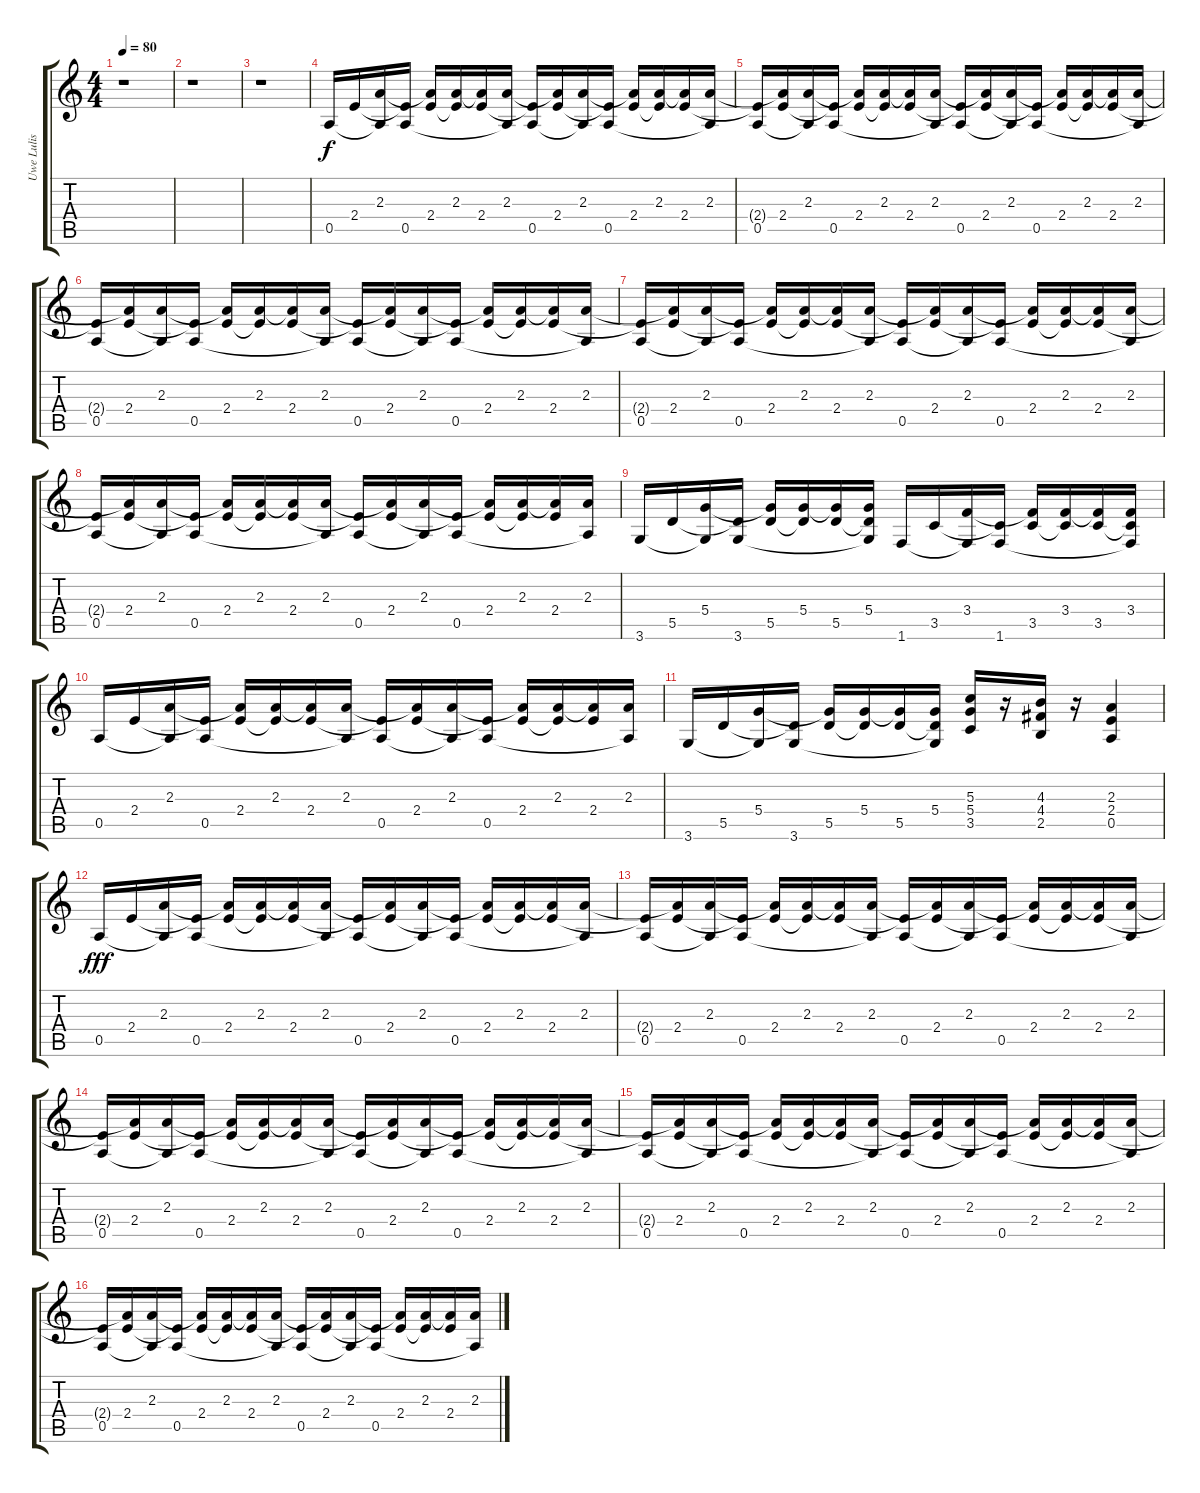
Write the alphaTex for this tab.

\track ("Uwe Lulis" "Uwe Lulis") {instrument acousticguitarsteel}
\staff {score tabs}
\tuning (E4 B3 G3 D3 A2 E2) {hide}
\ts (4 4)
\tempo 80
\clef g2
\ks c
r.1{dy f} |
r.1 |
r.1 |
0.5.16 2.4.16 (2.3 0.5{t}).16 (2.4{t} 0.5).16 (2.3{t} 2.4).16 (2.3 2.4{t}).16 (2.3{t} 2.4).16 (2.3 0.5{t}).16 (2.4{t} 0.5).16 (2.3{t} 2.4).16 (2.3 0.5{t}).16 (2.4{t} 0.5).16 (2.3{t} 2.4).16 (2.3 2.4{t}).16 (2.3{t} 2.4).16 (2.3 0.5{t}).16 |
(2.4{t} 0.5).16 (2.3{t} 2.4).16 (2.3 0.5{t}).16 (2.4{t} 0.5).16 (2.3{t} 2.4).16 (2.3 2.4{t}).16 (2.3{t} 2.4).16 (2.3 0.5{t}).16 (2.4{t} 0.5).16 (2.3{t} 2.4).16 (2.3 0.5{t}).16 (2.4{t} 0.5).16 (2.3{t} 2.4).16 (2.3 2.4{t}).16 (2.3{t} 2.4).16 (2.3 0.5{t}).16 |
(2.4{t} 0.5).16 (2.3{t} 2.4).16 (2.3 0.5{t}).16 (2.4{t} 0.5).16 (2.3{t} 2.4).16 (2.3 2.4{t}).16 (2.3{t} 2.4).16 (2.3 0.5{t}).16 (2.4{t} 0.5).16 (2.3{t} 2.4).16 (2.3 0.5{t}).16 (2.4{t} 0.5).16 (2.3{t} 2.4).16 (2.3 2.4{t}).16 (2.3{t} 2.4).16 (2.3 0.5{t}).16 |
(2.4{t} 0.5).16 (2.3{t} 2.4).16 (2.3 0.5{t}).16 (2.4{t} 0.5).16 (2.3{t} 2.4).16 (2.3 2.4{t}).16 (2.3{t} 2.4).16 (2.3 0.5{t}).16 (2.4{t} 0.5).16 (2.3{t} 2.4).16 (2.3 0.5{t}).16 (2.4{t} 0.5).16 (2.3{t} 2.4).16 (2.3 2.4{t}).16 (2.3{t} 2.4).16 (2.3 0.5{t}).16 |
(2.4{t} 0.5).16 (2.3{t} 2.4).16 (2.3 0.5{t}).16 (2.4{t} 0.5).16 (2.3{t} 2.4).16 (2.3 2.4{t}).16 (2.3{t} 2.4).16 (2.3 0.5{t}).16 (2.4{t} 0.5).16 (2.3{t} 2.4).16 (2.3 0.5{t}).16 (2.4{t} 0.5).16 (2.3{t} 2.4).16 (2.3 2.4{t}).16 (2.3{t} 2.4).16 (2.3 0.5{t}).16 |
3.6.16 5.5.16 (5.4 3.6{t}).16 (5.5{t} 3.6).16 (5.4{t} 5.5).16 (5.4 5.5{t}).16 (5.4{t} 5.5).16 (5.4 5.5{t} 3.6{t}).16 1.6.16 3.5.16 (3.4 1.6{t}).16 (3.5{t} 1.6).16 (3.4{t} 3.5).16 (3.4 3.5{t}).16 (3.4{t} 3.5).16 (3.4 3.5{t} 1.6{t}).16 |
0.5.16 2.4.16 (2.3 0.5{t}).16 (2.4{t} 0.5).16 (2.3{t} 2.4).16 (2.3 2.4{t}).16 (2.3{t} 2.4).16 (2.3 0.5{t}).16 (2.4{t} 0.5).16 (2.3{t} 2.4).16 (2.3 0.5{t}).16 (2.4{t} 0.5).16 (2.3{t} 2.4).16 (2.3 2.4{t}).16 (2.3{t} 2.4).16 (2.3 0.5{t}).16 |
3.6.16 5.5.16 (5.4 3.6{t}).16 (5.5{t} 3.6).16 (5.4{t} 5.5).16 (5.4 5.5{t}).16 (5.4{t} 5.5).16 (5.4 5.5{t} 3.6{t}).16 (5.3 5.4 3.5).16 r.16 (4.3 4.4 2.5).16 r.16 (2.3 2.4 0.5).4 |
0.5.16{dy fff} 2.4.16 (2.3 0.5{t}).16 (2.4{t} 0.5).16 (2.3{t} 2.4).16 (2.3 2.4{t}).16 (2.3{t} 2.4).16 (2.3 0.5{t}).16 (2.4{t} 0.5).16 (2.3{t} 2.4).16 (2.3 0.5{t}).16 (2.4{t} 0.5).16 (2.3{t} 2.4).16 (2.3 2.4{t}).16 (2.3{t} 2.4).16 (2.3 0.5{t}).16 |
(2.4{t} 0.5).16 (2.3{t} 2.4).16 (2.3 0.5{t}).16 (2.4{t} 0.5).16 (2.3{t} 2.4).16 (2.3 2.4{t}).16 (2.3{t} 2.4).16 (2.3 0.5{t}).16 (2.4{t} 0.5).16 (2.3{t} 2.4).16 (2.3 0.5{t}).16 (2.4{t} 0.5).16 (2.3{t} 2.4).16 (2.3 2.4{t}).16 (2.3{t} 2.4).16 (2.3 0.5{t}).16 |
(2.4{t} 0.5).16 (2.3{t} 2.4).16 (2.3 0.5{t}).16 (2.4{t} 0.5).16 (2.3{t} 2.4).16 (2.3 2.4{t}).16 (2.3{t} 2.4).16 (2.3 0.5{t}).16 (2.4{t} 0.5).16 (2.3{t} 2.4).16 (2.3 0.5{t}).16 (2.4{t} 0.5).16 (2.3{t} 2.4).16 (2.3 2.4{t}).16 (2.3{t} 2.4).16 (2.3 0.5{t}).16 |
(2.4{t} 0.5).16 (2.3{t} 2.4).16 (2.3 0.5{t}).16 (2.4{t} 0.5).16 (2.3{t} 2.4).16 (2.3 2.4{t}).16 (2.3{t} 2.4).16 (2.3 0.5{t}).16 (2.4{t} 0.5).16 (2.3{t} 2.4).16 (2.3 0.5{t}).16 (2.4{t} 0.5).16 (2.3{t} 2.4).16 (2.3 2.4{t}).16 (2.3{t} 2.4).16 (2.3 0.5{t}).16 |
(2.4{t} 0.5).16 (2.3{t} 2.4).16 (2.3 0.5{t}).16 (2.4{t} 0.5).16 (2.3{t} 2.4).16 (2.3 2.4{t}).16 (2.3{t} 2.4).16 (2.3 0.5{t}).16 (2.4{t} 0.5).16 (2.3{t} 2.4).16 (2.3 0.5{t}).16 (2.4{t} 0.5).16 (2.3{t} 2.4).16 (2.3 2.4{t}).16 (2.3{t} 2.4).16 (2.3 0.5{t}).16
